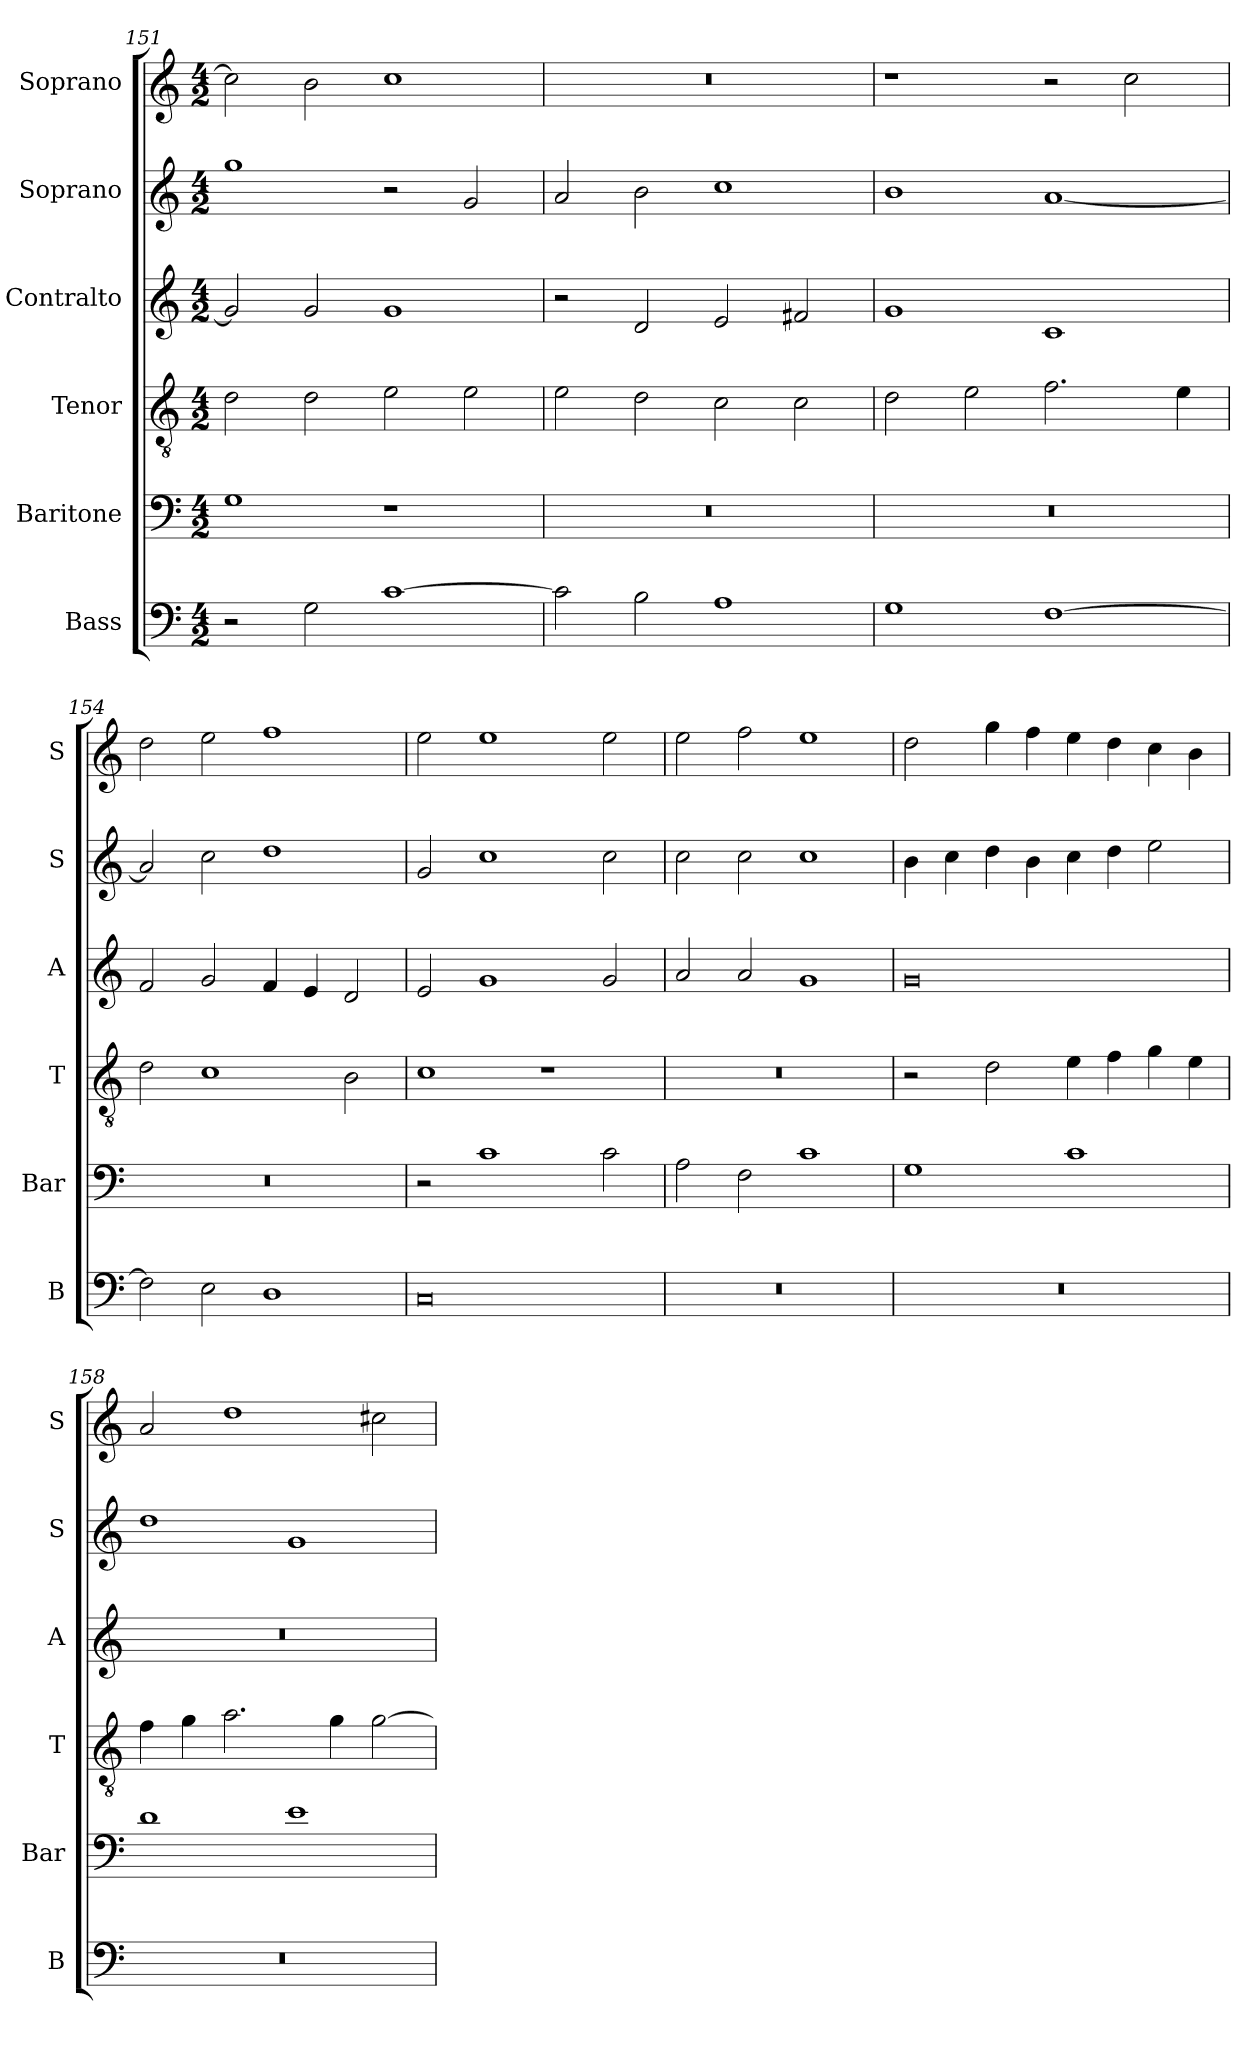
**kern	**kern	**kern	**kern	**kern	**kern
*part6	*part5	*part4	*part3	*part2	*part1
*staff6	*staff5	*staff4	*staff3	*staff2	*staff1
*I"Bass	*I"Baritone	*I"Tenor	*I"Contralto	*I"Soprano	*I"Soprano
*I'B	*I'Bar	*I'T	*I'A	*I'S	*I'S
*clefF4	*clefF4	*clefGv2	*clefG2	*clefG2	*clefG2
*k[]	*k[]	*k[]	*k[]	*k[]	*k[]
*G:mix	*G:mix	*G:mix	*G:mix	*G:mix	*G:mix
*M4/2	*M4/2	*M4/2	*M4/2	*M4/2	*M4/2
=151	=151	=151	=151	=151	=151
2r	1G	2d	2g]	1gg	2cc]
2G	.	2d	2g	.	2b
[1c	1r	2e	1g	2r	1cc
.	.	2e	.	2g	.
=152	=152	=152	=152	=152	=152
2c]	0r	2e	2r	2a	0r
2B	.	2d	2d	2b	.
1A	.	2c	2e	1cc	.
.	.	2c	2f#X	.	.
=153	=153	=153	=153	=153	=153
1G	0r	2d	1g	1b	1r
.	.	2e	.	.	.
[1F	.	2.f	1c	[1a	2r
.	.	.	.	.	2cc
.	.	4e	.	.	.
=154	=154	=154	=154	=154	=154
2F]	0r	2d	2f	2a]	2dd
2E	.	1c	2g	2cc	2ee
1D	.	.	4f	1dd	1ff
.	.	.	4e	.	.
.	.	2B	2d	.	.
=155	=155	=155	=155	=155	=155
0C	2r	1c	2e	2g	2ee
.	1c	.	1g	1cc	1ee
.	.	1r	.	.	.
.	2c	.	2g	2cc	2ee
=156	=156	=156	=156	=156	=156
0r	2A	0r	2a	2cc	2ee
.	2F	.	2a	2cc	2ff
.	1c	.	1g	1cc	1ee
=157	=157	=157	=157	=157	=157
0r	1G	2r	0g	4b	2dd
.	.	.	.	4cc	.
.	.	2d	.	4dd	4gg
.	.	.	.	4b	4ff
.	1c	4e	.	4cc	4ee
.	.	4f	.	4dd	4dd
.	.	4g	.	2ee	4cc
.	.	4e	.	.	4b
=158	=158	=158	=158	=158	=158
0r	1d	4f	0r	1dd	2a
.	.	4g	.	.	.
.	.	2.a	.	.	1dd
.	1e	.	.	1g	.
.	.	4g	.	.	.
.	.	[2g	.	.	2cc#X
=	=	=	=	=	=
*-	*-	*-	*-	*-	*-
